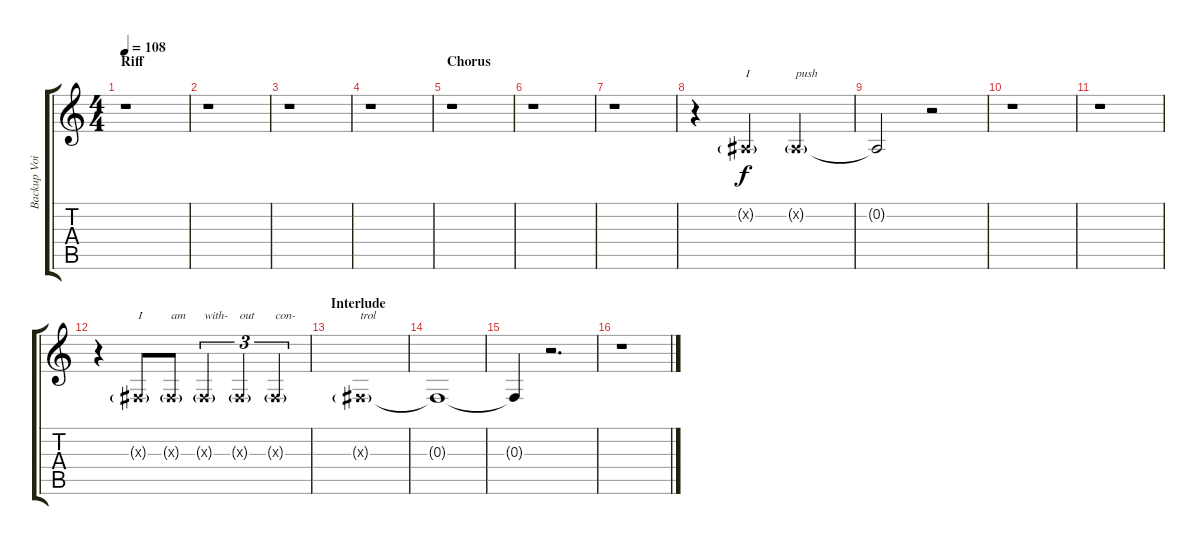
\track ("Backup Voice" "Backup Voi") {instrument lead6voice}
\staff {score tabs}
\tuning (Eb4 Bb3 Gb3 Db3 Ab2 Db2) {hide}
\ts (4 4)
\section ("" "Riff")
\tempo 108
\clef g2
\ks c
r.1{dy f} |
r.1 |
r.1 |
r.1 |
\section ("" "Chorus")
r.1 |
r.1 |
r.1 |
r.4 0.2{g x}.4{txt "I"} 0.2{g x}.2{txt "push"} |
0.2{t}.2 r.2 |
r.1 |
r.1 |
r.4 0.3{g x}.8{txt "I"} 0.3{g x}.8{txt "am"} 0.3{g x}.4{tu (3 2) txt "with-"} 0.3{g x}.4{tu (3 2) txt "out"} 0.3{g x}.4{tu (3 2) txt "con-"} |
\section ("" "Interlude")
0.3{g x}.1{txt "trol"} |
0.3{t}.1 |
0.3{t}.4 r.2{d} |
r.1
